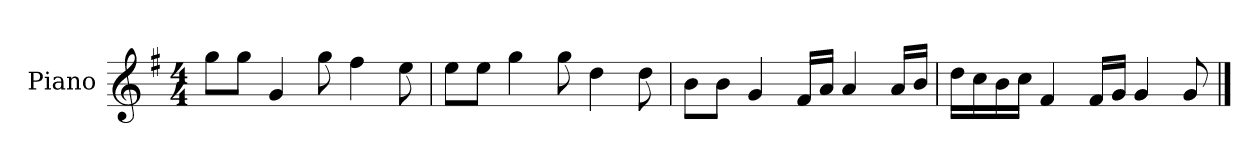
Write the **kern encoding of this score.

**kern
*part1
*staff1
*I"Piano
*I'P-no
*clefG2
*k[f#]
*M4/4
*MM90
=1
8gg\L
8gg\J
4g/
8gg\
4ff#\
8ee\
=2
8ee\L
8ee\J
4gg\
8gg\
4dd\
8dd\
=3
8b\L
8b\J
4g/
16f#/LL
16a/JJ
4a/
16a/LL
16b/JJ
=4
16dd\LL
16cc\
16b\
16cc\JJ
4f#/
16f#/LL
16g/JJ
4g/
8g/
==
*-
